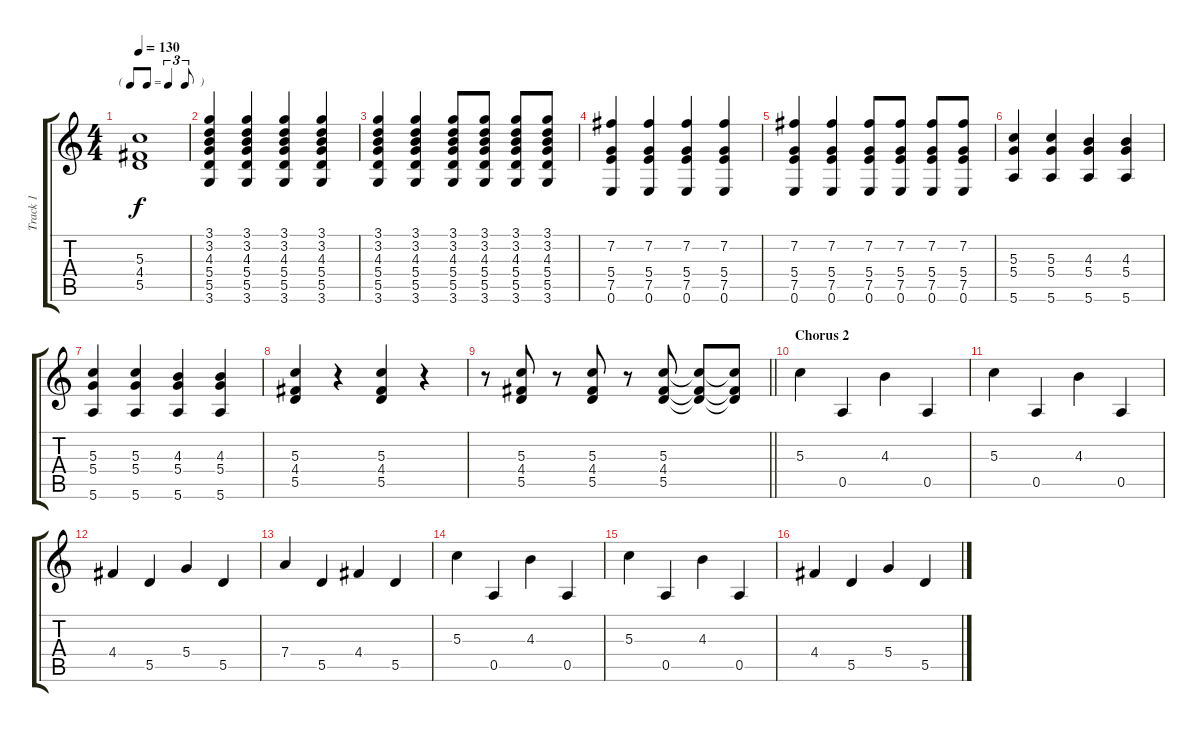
\track ("Track 1" "Track 1") {instrument electricguitarclean}
\staff {score tabs}
\tuning (E4 B3 G3 D3 A2 E2) {hide}
\ts (4 4)
\tf triplet8th
\tempo 130
\clef g2
\ks c
(5.3 4.4 5.5).1{dy f} |
(3.1 3.2 4.3 5.4 5.5 3.6).4 (3.1 3.2 4.3 5.4 5.5 3.6).4 (3.1 3.2 4.3 5.4 5.5 3.6).4 (3.1 3.2 4.3 5.4 5.5 3.6).4 |
(3.1 3.2 4.3 5.4 5.5 3.6).4 (3.1 3.2 4.3 5.4 5.5 3.6).4 (3.1 3.2 4.3 5.4 5.5 3.6).8 (3.1 3.2 4.3 5.4 5.5 3.6).8 (3.1 3.2 4.3 5.4 5.5 3.6).8 (3.1 3.2 4.3 5.4 5.5 3.6).8 |
(7.2 5.4 7.5 0.6).4 (7.2 5.4 7.5 0.6).4 (7.2 5.4 7.5 0.6).4 (7.2 5.4 7.5 0.6).4 |
(7.2 5.4 7.5 0.6).4 (7.2 5.4 7.5 0.6).4 (7.2 5.4 7.5 0.6).8 (7.2 5.4 7.5 0.6).8 (7.2 5.4 7.5 0.6).8 (7.2 5.4 7.5 0.6).8 |
(5.3 5.4 5.6).4 (5.3 5.4 5.6).4 (4.3 5.4 5.6).4 (4.3 5.4 5.6).4 |
(5.3 5.4 5.6).4 (5.3 5.4 5.6).4 (4.3 5.4 5.6).4 (4.3 5.4 5.6).4 |
(5.3 4.4 5.5).4 r.4 (5.3 4.4 5.5).4 r.4 |
\barLineRight lightlight
r.8 (5.3 4.4 5.5).8 r.8 (5.3 4.4 5.5).8 r.8 (5.3 4.4 5.5).8 (5.3{t} 4.4{t} 5.5{t}).8 (5.3{t} 4.4{t} 5.5{t}).8 |
\section ("" "Chorus 2")
5.3.4 0.5.4 4.3.4 0.5.4 |
5.3.4 0.5.4 4.3.4 0.5.4 |
4.4.4 5.5.4 5.4.4 5.5.4 |
7.4.4 5.5.4 4.4.4 5.5.4 |
5.3.4 0.5.4 4.3.4 0.5.4 |
5.3.4 0.5.4 4.3.4 0.5.4 |
4.4.4 5.5.4 5.4.4 5.5.4
